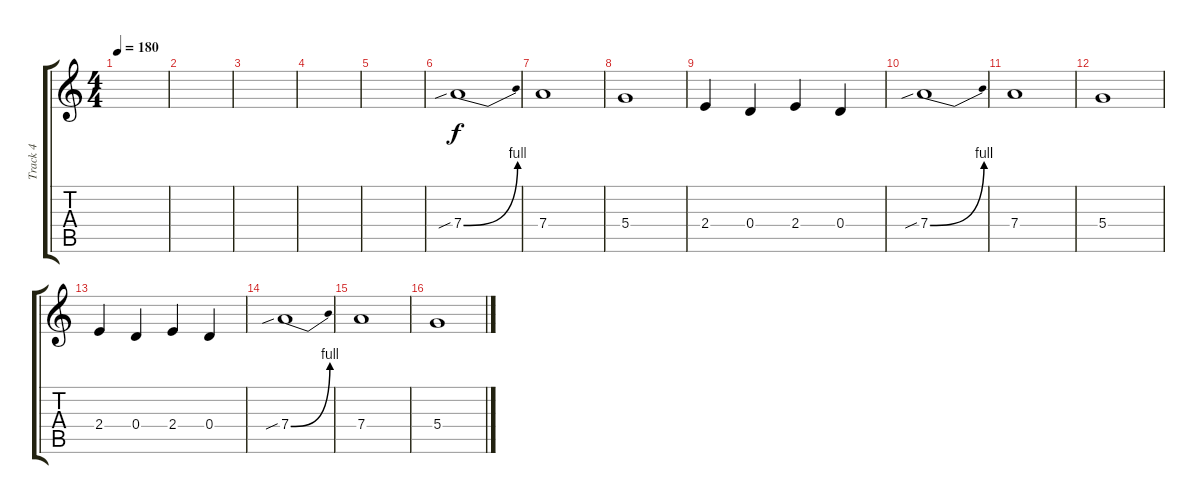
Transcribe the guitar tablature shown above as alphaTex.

\track ("Track 4" "Track 4") {instrument overdrivenguitar}
\staff {score tabs}
\tuning (E4 B3 G3 D3 A2 E2) {hide}
\ts (4 4)
\tempo 180
\clef g2
\ks c
|
|
|
|
|
7.4{be (bend 0 0 60 4) sib}.1 |
7.4.1 |
5.4.1 |
2.4.4 0.4.4 2.4.4 0.4.4 |
7.4{be (bend 0 0 60 4) sib}.1 |
7.4.1 |
5.4.1 |
2.4.4 0.4.4 2.4.4 0.4.4 |
7.4{be (bend 0 0 60 4) sib}.1 |
7.4.1 |
5.4.1
